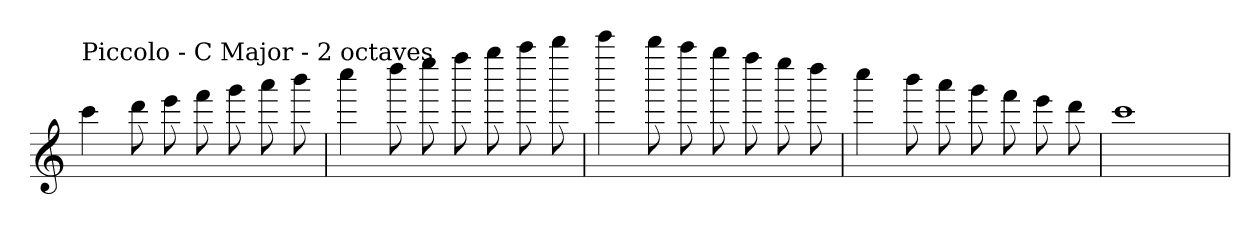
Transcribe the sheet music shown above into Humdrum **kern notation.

**kern
*part1
*staff1
*clefG2
*k[]
*C:
=
!LO:TX:a:t=Piccolo - C Major - 2 octaves
4ccc
8ddd
8eee
8fff
8ggg
8aaa
8bbb
=
4cccc
8dddd
8eeee
8ffff
8gggg
8aaaa
8bbbb
=
4ccccc
8bbbb
8aaaa
8gggg
8ffff
8eeee
8dddd
=
4cccc
8bbb
8aaa
8ggg
8fff
8eee
8ddd
=
1ccc
=
*-
